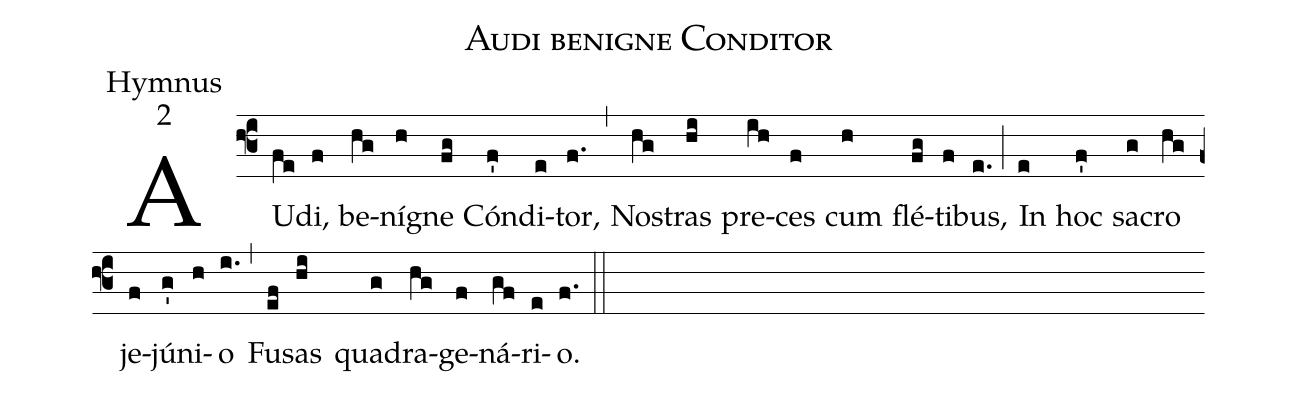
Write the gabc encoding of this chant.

name:Audi benigne Conditor;
office-part:Hymnus;
mode:2;
%%
(f3) AU(fe)di,(f) be(hg)ní(h)gne(fg) Cón(f')di(e)tor,(f.) (,) No(hg)stras(hi) pre(ih)ces(f) cum(h) flé(fg)ti(f)bus,(e.) (;) In(e) hoc(f') sa(g)cro(hg) je(f)jú(g')ni(h)o(i.) (,) Fu(ef)sas(hi) qua(g)dra(hg)ge(f)ná(gf)ri(e)o.(f.) (::)
%2. Scru(fe)tá(f)tor(hg) al(h)me(fg) cór(f')di(e)um,(f.) (,) In(hg)fír(hi)ma(ih) tu(f) scis(h) ví(fg)ri(f)um:(e.) (;) Ad(e) te(f') re(g)vér(hg)sis(f) éx(g')hi(h)be(i.) (,) Re(ef)mis(hi)si(g)ó(hg)nis(f) grá(gf)ti(e)am.(f.) (::)
%3. Mul(fe)tum(f) qui(hg)dem(h) pec(fg)cá(f')vi(e)mus,(f.) (,) Sed(hg) par(hi)ce(ih) con(f)fi(h)tén(fg)ti(f)bus:(e.) (;) Ad(e) lau(f')dem(g) tu(hg)i(f) nó(g')mi(h)nis,(i.) (,) Con(ef)fer(hi) me(g)dé(hg)lam(f) lán(gf)gui(e)dis.(f.) (::)
%4. Sic(fe) cor(f)pus(hg) ex(h)tra(fg) cór(f')po(e)re(f.) (,) Do(hg)na(hi) per(ih) ab(f)sti(h)nén(fg)ti(f)am,(e.) (;) Je(e)ju(f') net(g) ut(hg) mens(f) só(g')bri(h)a(i.) (,) A(ef) la(hi)be(g) pror(hg)sus(f) crí(gf)mi(e)num.(f.) (::)
%5. Præ(fe)sta(f) be(hg)á(h)ta(fg) Trí(f')ni(e)tas,(f.) (,) Con(hg)cé(hi)de(ih) sim(f)plex(h) U(fg)ni(f)tas:(e.) (;) Ut(e) fru(f')ctu(g)ó(hg)sa(f) sint(g') tu(h)is(i.) (,) Je(ef)ju(hi)ni(g)ó(hg)rum(f) mú(gf)ne(e)ra.(f.) (::)
%A(fgf)men.(ef..) (::)
